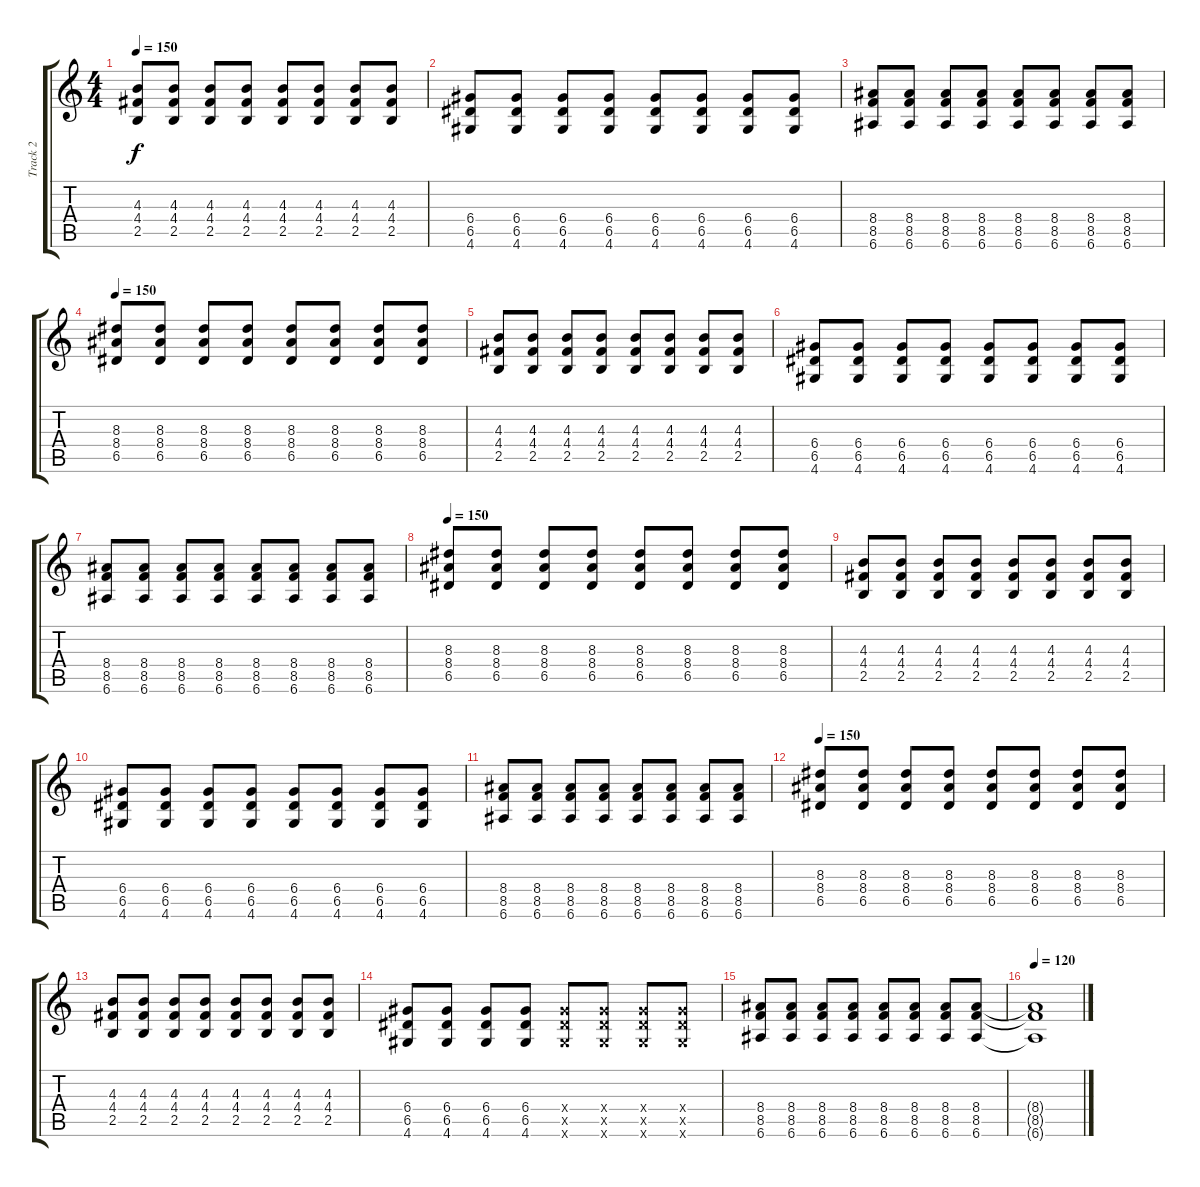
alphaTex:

\track ("Track 2" "Track 2") {instrument distortionguitar}
\staff {score tabs}
\tuning (E4 B3 G3 D3 A2 E2) {hide}
\ts (4 4)
\tempo 150
\clef g2
\ks c
(4.3 4.4 2.5).8{dy f} (4.3 4.4 2.5).8 (4.3 4.4 2.5).8 (4.3 4.4 2.5).8 (4.3 4.4 2.5).8 (4.3 4.4 2.5).8 (4.3 4.4 2.5).8 (4.3 4.4 2.5).8 |
(6.4 6.5 4.6).8 (6.4 6.5 4.6).8 (6.4 6.5 4.6).8 (6.4 6.5 4.6).8 (6.4 6.5 4.6).8 (6.4 6.5 4.6).8 (6.4 6.5 4.6).8 (6.4 6.5 4.6).8 |
(8.4 8.5 6.6).8 (8.4 8.5 6.6).8 (8.4 8.5 6.6).8 (8.4 8.5 6.6).8 (8.4 8.5 6.6).8 (8.4 8.5 6.6).8 (8.4 8.5 6.6).8 (8.4 8.5 6.6).8 |
\tempo 150
(8.3 8.4 6.5).8 (8.3 8.4 6.5).8 (8.3 8.4 6.5).8 (8.3 8.4 6.5).8 (8.3 8.4 6.5).8 (8.3 8.4 6.5).8 (8.3 8.4 6.5).8 (8.3 8.4 6.5).8 |
(4.3 4.4 2.5).8 (4.3 4.4 2.5).8 (4.3 4.4 2.5).8 (4.3 4.4 2.5).8 (4.3 4.4 2.5).8 (4.3 4.4 2.5).8 (4.3 4.4 2.5).8 (4.3 4.4 2.5).8 |
(6.4 6.5 4.6).8 (6.4 6.5 4.6).8 (6.4 6.5 4.6).8 (6.4 6.5 4.6).8 (6.4 6.5 4.6).8 (6.4 6.5 4.6).8 (6.4 6.5 4.6).8 (6.4 6.5 4.6).8 |
(8.4 8.5 6.6).8 (8.4 8.5 6.6).8 (8.4 8.5 6.6).8 (8.4 8.5 6.6).8 (8.4 8.5 6.6).8 (8.4 8.5 6.6).8 (8.4 8.5 6.6).8 (8.4 8.5 6.6).8 |
\tempo 150
(8.3 8.4 6.5).8 (8.3 8.4 6.5).8 (8.3 8.4 6.5).8 (8.3 8.4 6.5).8 (8.3 8.4 6.5).8 (8.3 8.4 6.5).8 (8.3 8.4 6.5).8 (8.3 8.4 6.5).8 |
(4.3 4.4 2.5).8 (4.3 4.4 2.5).8 (4.3 4.4 2.5).8 (4.3 4.4 2.5).8 (4.3 4.4 2.5).8 (4.3 4.4 2.5).8 (4.3 4.4 2.5).8 (4.3 4.4 2.5).8 |
(6.4 6.5 4.6).8 (6.4 6.5 4.6).8 (6.4 6.5 4.6).8 (6.4 6.5 4.6).8 (6.4 6.5 4.6).8 (6.4 6.5 4.6).8 (6.4 6.5 4.6).8 (6.4 6.5 4.6).8 |
(8.4 8.5 6.6).8 (8.4 8.5 6.6).8 (8.4 8.5 6.6).8 (8.4 8.5 6.6).8 (8.4 8.5 6.6).8 (8.4 8.5 6.6).8 (8.4 8.5 6.6).8 (8.4 8.5 6.6).8 |
\tempo 150
(8.3 8.4 6.5).8 (8.3 8.4 6.5).8 (8.3 8.4 6.5).8 (8.3 8.4 6.5).8 (8.3 8.4 6.5).8 (8.3 8.4 6.5).8 (8.3 8.4 6.5).8 (8.3 8.4 6.5).8 |
(4.3 4.4 2.5).8 (4.3 4.4 2.5).8 (4.3 4.4 2.5).8 (4.3 4.4 2.5).8 (4.3 4.4 2.5).8 (4.3 4.4 2.5).8 (4.3 4.4 2.5).8 (4.3 4.4 2.5).8 |
(6.4 6.5 4.6).8 (6.4 6.5 4.6).8 (6.4 6.5 4.6).8 (6.4 6.5 4.6).8 (6.4{x} 6.5{x} 4.6{x}).8 (6.4{x} 6.5{x} 4.6{x}).8 (6.4{x} 6.5{x} 4.6{x}).8 (6.4{x} 6.5{x} 4.6{x}).8 |
(8.4 8.5 6.6).8 (8.4 8.5 6.6).8 (8.4 8.5 6.6).8 (8.4 8.5 6.6).8 (8.4 8.5 6.6).8 (8.4 8.5 6.6).8 (8.4 8.5 6.6).8 (8.4 8.5 6.6).8 |
\tempo 120
(8.4{t} 8.5{t} 6.6{t}).1
